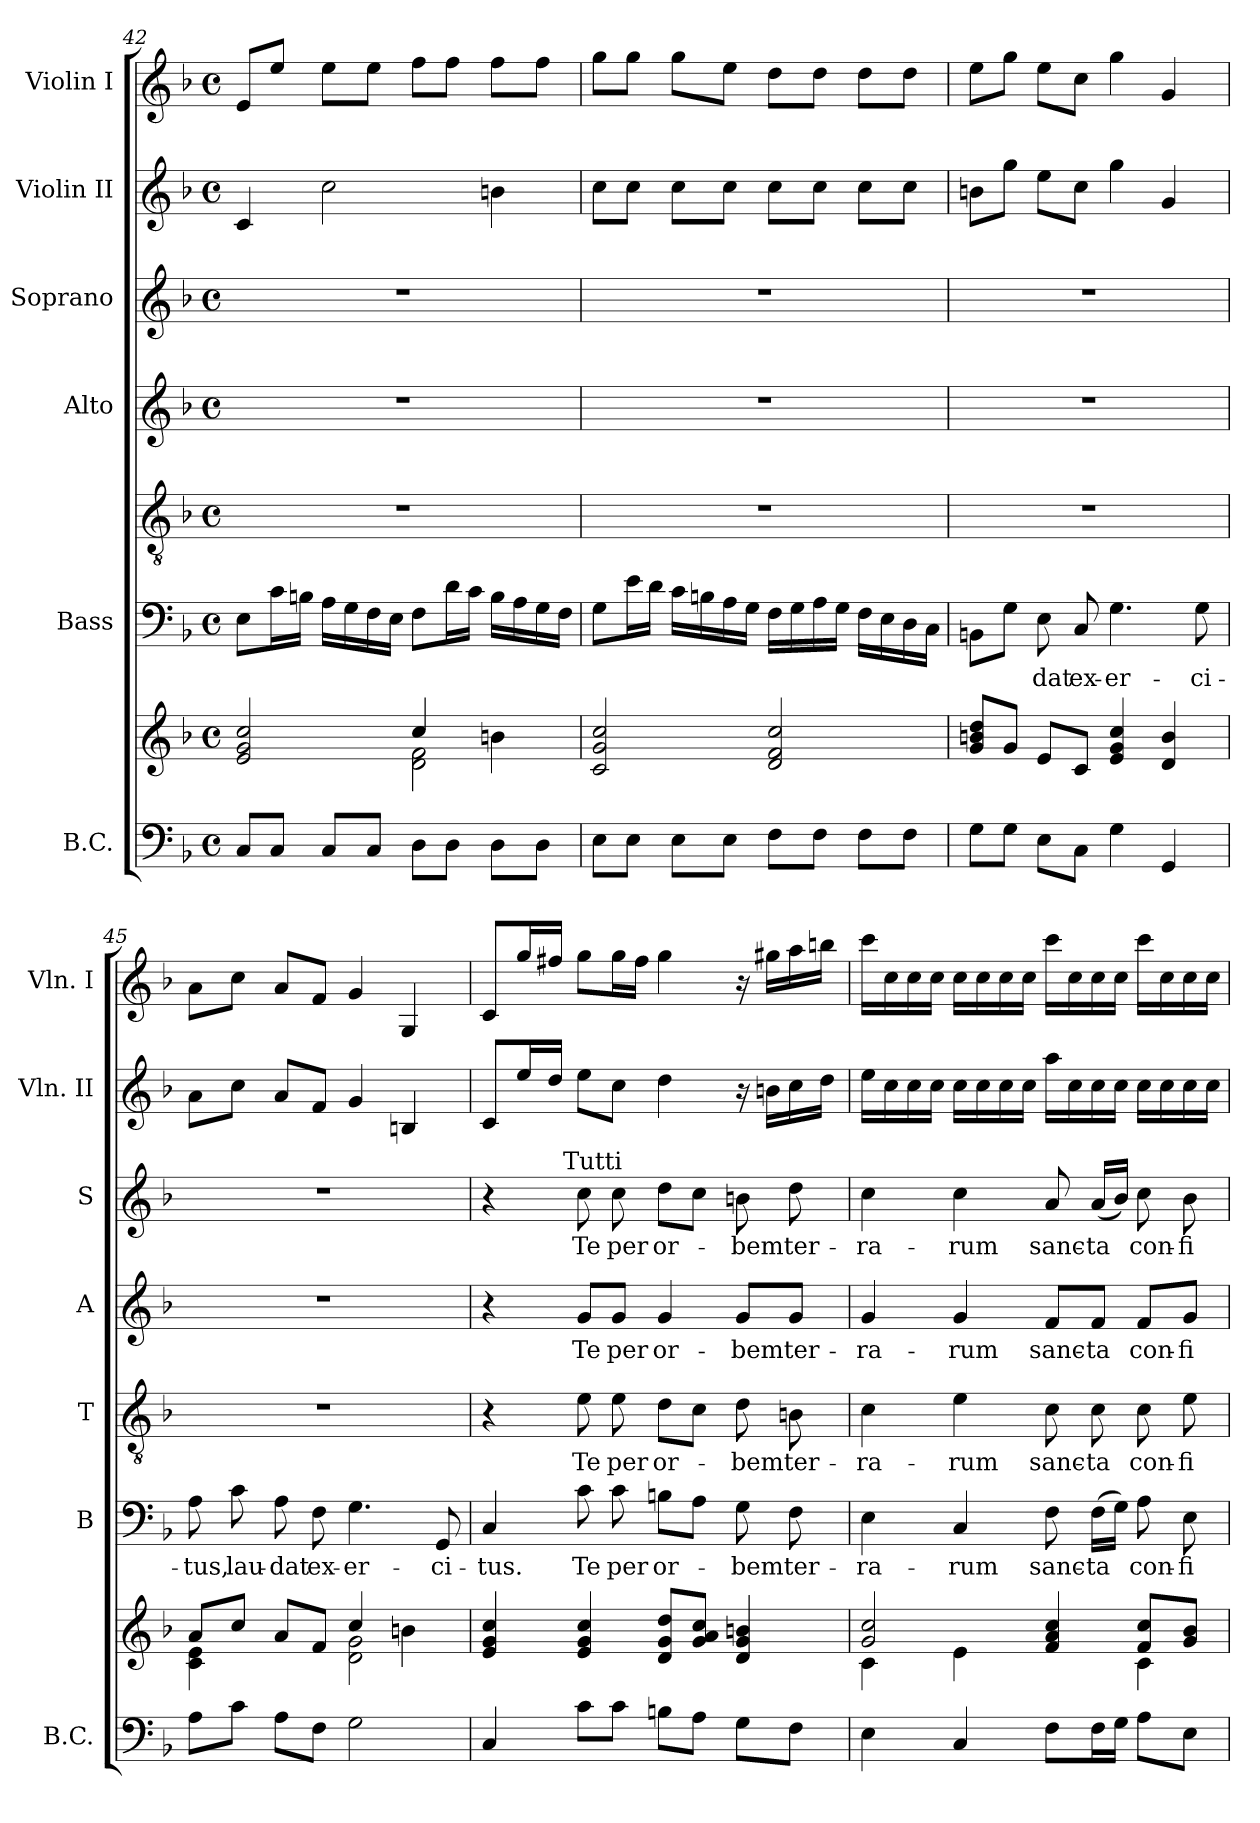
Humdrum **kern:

**kern	**kern	**kern	**text	**kern	**text	**kern	**text	**kern	**text	**kern	**kern
*part7	*part7	*part6	*part6	*part5	*part5	*part4	*part4	*part3	*part3	*part2	*part1
*staff8	*staff7	*staff6	*staff6	*staff5	*staff5	*staff4	*staff4	*staff3	*staff3	*staff2	*staff1
*I"B.C.	*	*I"Bass	*	*	*	*I"Alto	*	*I"Soprano	*	*I"Violin II	*I"Violin I
*I'B.C.	*	*I'B	*	*I'T	*	*I'A	*	*I'S	*	*I'Vln. II	*I'Vln. I
*clefF4	*clefG2	*clefF4	*	*clefGv2	*	*clefG2	*	*clefG2	*	*clefG2	*clefG2
*k[b-]	*k[b-]	*k[b-]	*	*k[b-]	*	*k[b-]	*	*k[b-]	*	*k[b-]	*k[b-]
*F:	*F:	*F:	*	*F:	*	*F:	*	*F:	*	*F:	*F:
*M4/4	*M4/4	*M4/4	*	*M4/4	*	*M4/4	*	*M4/4	*	*M4/4	*M4/4
*met(c)	*met(c)	*met(c)	*	*met(c)	*	*met(c)	*	*met(c)	*	*met(c)	*met(c)
=42	=42	=42	=42	=42	=42	=42	=42	=42	=42	=42	=42
*	*^	*	*	*	*	*	*	*	*	*	*
8C/L	2e/ 2g/ 2cc/	2ryy	8E\L	.	1r	.	1r	.	1r	.	4c/	8e/L
8C/J	.	.	16c\L	.	.	.	.	.	.	.	.	8ee/J
.	.	.	16Bn\JJ	.	.	.	.	.	.	.	.	.
8C/L	.	.	16A\LL	.	.	.	.	.	.	.	2cc\	8ee\L
.	.	.	16G\	.	.	.	.	.	.	.	.	.
8C/J	.	.	16F\	.	.	.	.	.	.	.	.	8ee\J
.	.	.	16E\JJ	.	.	.	.	.	.	.	.	.
8D\L	4cc/	2d\ 2f\	8F\L	.	.	.	.	.	.	.	.	8ff\L
8D\J	.	.	16d\L	.	.	.	.	.	.	.	.	8ff\J
.	.	.	16c\JJ	.	.	.	.	.	.	.	.	.
8D\L	4bn\	.	16B\LL	.	.	.	.	.	.	.	4bn\	8ff\L
.	.	.	16A\	.	.	.	.	.	.	.	.	.
8D\J	.	.	16G\	.	.	.	.	.	.	.	.	8ff\J
.	.	.	16F\JJ	.	.	.	.	.	.	.	.	.
*	*v	*v	*	*	*	*	*	*	*	*	*	*
!!LO:PB:g=z
=43	=43	=43	=43	=43	=43	=43	=43	=43	=43	=43	=43
8E\L	2c/ 2g/ 2cc/	8G\L	.	1r	.	1r	.	1r	.	8cc\L	8gg\L
8E\J	.	16e\L	.	.	.	.	.	.	.	8cc\J	8gg\J
.	.	16d\JJ	.	.	.	.	.	.	.	.	.
8E\L	.	16c\LL	.	.	.	.	.	.	.	8cc\L	8gg\L
.	.	16Bn\	.	.	.	.	.	.	.	.	.
8E\J	.	16A\	.	.	.	.	.	.	.	8cc\J	8ee\J
.	.	16G\JJ	.	.	.	.	.	.	.	.	.
8F\L	2d/ 2f/ 2cc/	16F\LL	.	.	.	.	.	.	.	8cc\L	8dd\L
.	.	16G\	.	.	.	.	.	.	.	.	.
8F\J	.	16A\	.	.	.	.	.	.	.	8cc\J	8dd\J
.	.	16G\JJ	.	.	.	.	.	.	.	.	.
8F\L	.	16F\LL	.	.	.	.	.	.	.	8cc\L	8dd\L
.	.	16E\	.	.	.	.	.	.	.	.	.
8F\J	.	16D\	.	.	.	.	.	.	.	8cc\J	8dd\J
.	.	16C\JJ	.	.	.	.	.	.	.	.	.
=44	=44	=44	=44	=44	=44	=44	=44	=44	=44	=44	=44
8G\L	8g/ 8bn/ 8dd/L	8BBn\L	.	1r	.	1r	.	1r	.	8bn\L	8ee\L
8G\J	8g/J	8G\J	.	.	.	.	.	.	.	8gg\J	8gg\J
!	!	!	!LO:LY:b	!	!	!	!	!	!	!	!
8E\L	8e/L	8E\	-dat	.	.	.	.	.	.	8ee\L	8ee\L
!	!	!	!LO:LY:b	!	!	!	!	!	!	!	!
8C\J	8c/J	8C/	ex-	.	.	.	.	.	.	8cc\J	8cc\J
!	!	!	!LO:LY:b	!	!	!	!	!	!	!	!
4G\	4e/ 4g/ 4cc/	4.G\	-er-	.	.	.	.	.	.	4gg\	4gg\
4GG/	4d/ 4b/	.	.	.	.	.	.	.	.	4g/	4g/
!	!	!	!LO:LY:b	!	!	!	!	!	!	!	!
.	.	8G\	-ci-	.	.	.	.	.	.	.	.
=45	=45	=45	=45	=45	=45	=45	=45	=45	=45	=45	=45
*	*^	*	*	*	*	*	*	*	*	*	*
!	!	!	!	!LO:LY:b	!	!	!	!	!	!	!	!
8A\L	8a/L	4c\ 4e\	8A\	-tus,	1r	.	1r	.	1r	.	8a\L	8a\L
!	!	!	!	!LO:LY:b	!	!	!	!	!	!	!	!
8c\J	8cc/J	.	8c\	lau-	.	.	.	.	.	.	8cc\J	8cc\J
!	!	!	!	!LO:LY:b	!	!	!	!	!	!	!	!
8A\L	8a/L	4ryy	8A\	-dat	.	.	.	.	.	.	8a/L	8a/L
!	!	!	!	!LO:LY:b	!	!	!	!	!	!	!	!
8F\J	8f/J	.	8F\	ex-	.	.	.	.	.	.	8f/J	8f/J
!	!	!	!	!LO:LY:b	!	!	!	!	!	!	!	!
2G\	4cc/	2d\ 2g\	4.G\	-er-	.	.	.	.	.	.	4g/	4g/
.	4bn\	.	.	.	.	.	.	.	.	.	4Bn/	4G/
!	!	!	!	!LO:LY:b	!	!	!	!	!	!	!	!
.	.	.	8GG/	-ci-	.	.	.	.	.	.	.	.
*	*v	*v	*	*	*	*	*	*	*	*	*	*
=46	=46	=46	=46	=46	=46	=46	=46	=46	=46	=46	=46
!	!	!	!LO:LY:b	!	!	!	!	!	!	!	!
*	*	*	*	*	*	*	*	*^	*	*	*
4C/	4e/ 4g/ 4cc/	4C/	-tus.	4r	.	4r	.	4r	8..ryy	.	8c/L	8c/L
.	.	.	.	.	.	.	.	.	.	.	16ee/L	16gg/L
.	.	.	.	.	.	.	.	.	.	.	16dd/JJ	16ff#X/JJ
!	!	!	!	!	!	!	!	!	!LO:TX:a:t=Tutti	!	!	!
.	.	.	.	.	.	.	.	.	2ryy	.	.	.
!	!	!	!LO:LY:b	!	!LO:LY:b	!	!LO:LY:b	!	!	!LO:LY:b	!	!
8c\L	4e/ 4g/ 4cc/	8c\	Te	8e\	Te	8g/L	Te	8cc\	.	Te	8ee\L	8gg\L
!	!	!	!LO:LY:b	!	!LO:LY:b	!	!LO:LY:b	!	!	!LO:LY:b	!	!
8c\J	.	8c\	per	8e\	per	8g/J	per	8cc\	.	per	8cc\J	16gg\L
.	.	.	.	.	.	.	.	.	.	.	.	16ff#\JJ
!	!	!	!LO:LY:b	!	!LO:LY:b	!	!LO:LY:b	!	!	!LO:LY:b	!	!
8Bn\L	8d/ 8g/ 8dd/L	8Bn\L	or-	8d\L	or-	4g/	or-	8dd\L	.	or-	4dd\	4gg\
8A\J	8g/ 8a/ 8cc/J	8A\J	.	8c\J	.	.	.	8cc\J	.	.	.	.
.	.	.	.	.	.	.	.	.	4ryy	.	.	.
!	!	!	!LO:LY:b	!	!LO:LY:b	!	!LO:LY:b	!	!	!LO:LY:b	!	!
8G\L	4d/ 4g/ 4bn/	8G\	-bem	8d\	-bem	8g/L	-bem	8bn\	.	-bem	16r	16r
.	.	.	.	.	.	.	.	.	.	.	16bn\LL	16gg#X\LL
!	!	!	!LO:LY:b	!	!LO:LY:b	!	!LO:LY:b	!	!	!LO:LY:b	!	!
8F\J	.	8F\	ter-	8Bn\	ter-	8g/J	ter-	8dd\	.	ter-	16cc\	16aa\
.	.	.	.	.	.	.	.	.	.	.	16dd\JJ	16bbn\JJ
.	.	.	.	.	.	.	.	.	32ryy	.	.	.
!!LO:LB:g=z
=47	=47	=47	=47	=47	=47	=47	=47	=47	=47	=47	=47	=47
*	*^	*	*	*	*	*	*	*	*	*	*	*
!	!	!	!	!LO:LY:b	!	!LO:LY:b	!	!LO:LY:b	!	!	!LO:LY:b	!	!
*	*	*	*	*	*	*	*	*	*v	*v	*	*	*
4E\	2g/ 2cc/	4c\	4E\	-ra-	4c\	-ra-	4g/	-ra-	4cc\	-ra-	16ee\LL	16ccc\LL
.	.	.	.	.	.	.	.	.	.	.	16cc\	16cc\
.	.	.	.	.	.	.	.	.	.	.	16cc\	16cc\
.	.	.	.	.	.	.	.	.	.	.	16cc\JJ	16cc\JJ
!	!	!	!	!LO:LY:b	!	!LO:LY:b	!	!LO:LY:b	!	!LO:LY:b	!	!
4C/	.	4e\	4C/	-rum	4e\	-rum	4g/	-rum	4cc\	-rum	16cc\LL	16cc\LL
.	.	.	.	.	.	.	.	.	.	.	16cc\	16cc\
.	.	.	.	.	.	.	.	.	.	.	16cc\	16cc\
.	.	.	.	.	.	.	.	.	.	.	16cc\JJ	16cc\JJ
!	!	!	!	!LO:LY:b	!	!LO:LY:b	!	!LO:LY:b	!	!LO:LY:b	!	!
8F\L	4f/ 4a/ 4cc/	4ryy	8F\	sanc-	8c\	sanc-	8f/L	sanc-	8a/	sanc-	16aa\LL	16ccc\LL
.	.	.	.	.	.	.	.	.	.	.	16cc\	16cc\
!	!	!	!	!LO:LY:b	!	!LO:LY:b	!	!LO:LY:b	!	!LO:LY:b	!	!
16F\L	.	.	(>16F\LL	-ta	8c\	-ta	8f/J	-ta	(<16a/LL	-ta	16cc\	16cc\
16G\JJ	.	.	16G\JJ)	.	.	.	.	.	16b-/JJ)	.	16cc\JJ	16cc\JJ
!	!	!	!	!LO:LY:b	!	!LO:LY:b	!	!LO:LY:b	!	!LO:LY:b	!	!
8A\L	8f/ 8cc/L	4c\	8A\	con-	8c\	con-	8f/L	con-	8cc\	con-	16cc\LL	16ccc\LL
.	.	.	.	.	.	.	.	.	.	.	16cc\	16cc\
!	!	!	!	!LO:LY:b	!	!LO:LY:b	!	!LO:LY:b	!	!LO:LY:b	!	!
8E\J	8g/ 8b-/J	.	8E\	-fi-	8e\	-fi-	8g/J	-fi-	8b-\	-fi-	16cc\	16cc\
.	.	.	.	.	.	.	.	.	.	.	16cc\JJ	16cc\JJ
*	*v	*v	*	*	*	*	*	*	*	*	*	*
=	=	=	=	=	=	=	=	=	=	=	=
*-	*-	*-	*-	*-	*-	*-	*-	*-	*-	*-	*-
